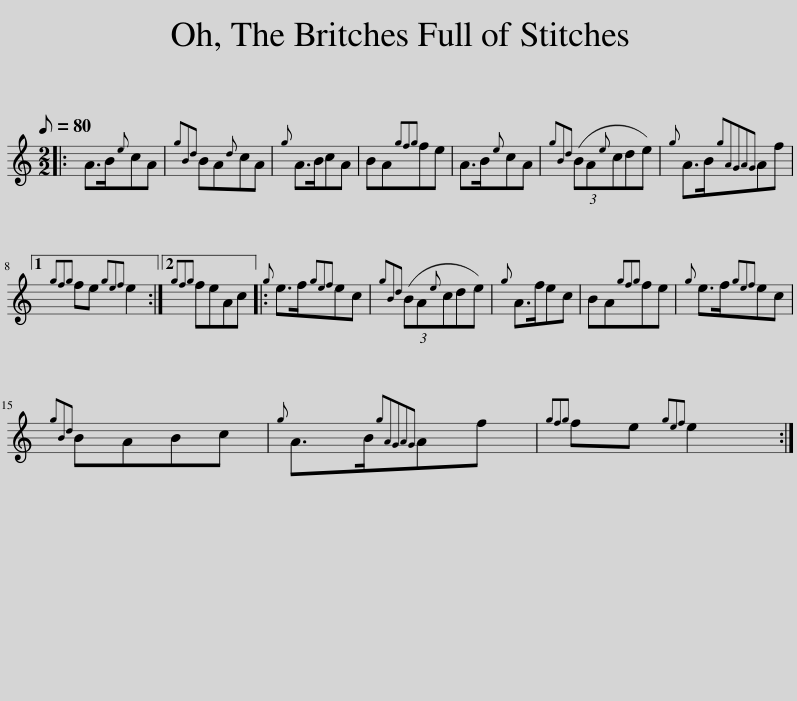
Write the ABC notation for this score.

X:1
L:1/8
Q:1/8=80
M:2/2
I:linebreak $
K:C
V:1 treble
V:1
|: A>B{e}cA |{gBd} BA{d}cA |{g} A>BcA | BA{gfg}fe | A>B{e}cA | %5
{gBd} (3(BA{e}cde) |{g} A>B{gAGAG}Af |1${gfg} fe{gef} e2 :|2{gfg} feAc |:{g} e>f{gef}ec | %10
{gBd} (3(BA{e}cde) |{g} A>fec | BA{gfg}fe |{g} e>f{gef}ec |${gBd} BABc | %15
{g} A>B{gAGAG}Af |{gfg} fe{gef} e2 :| %17
